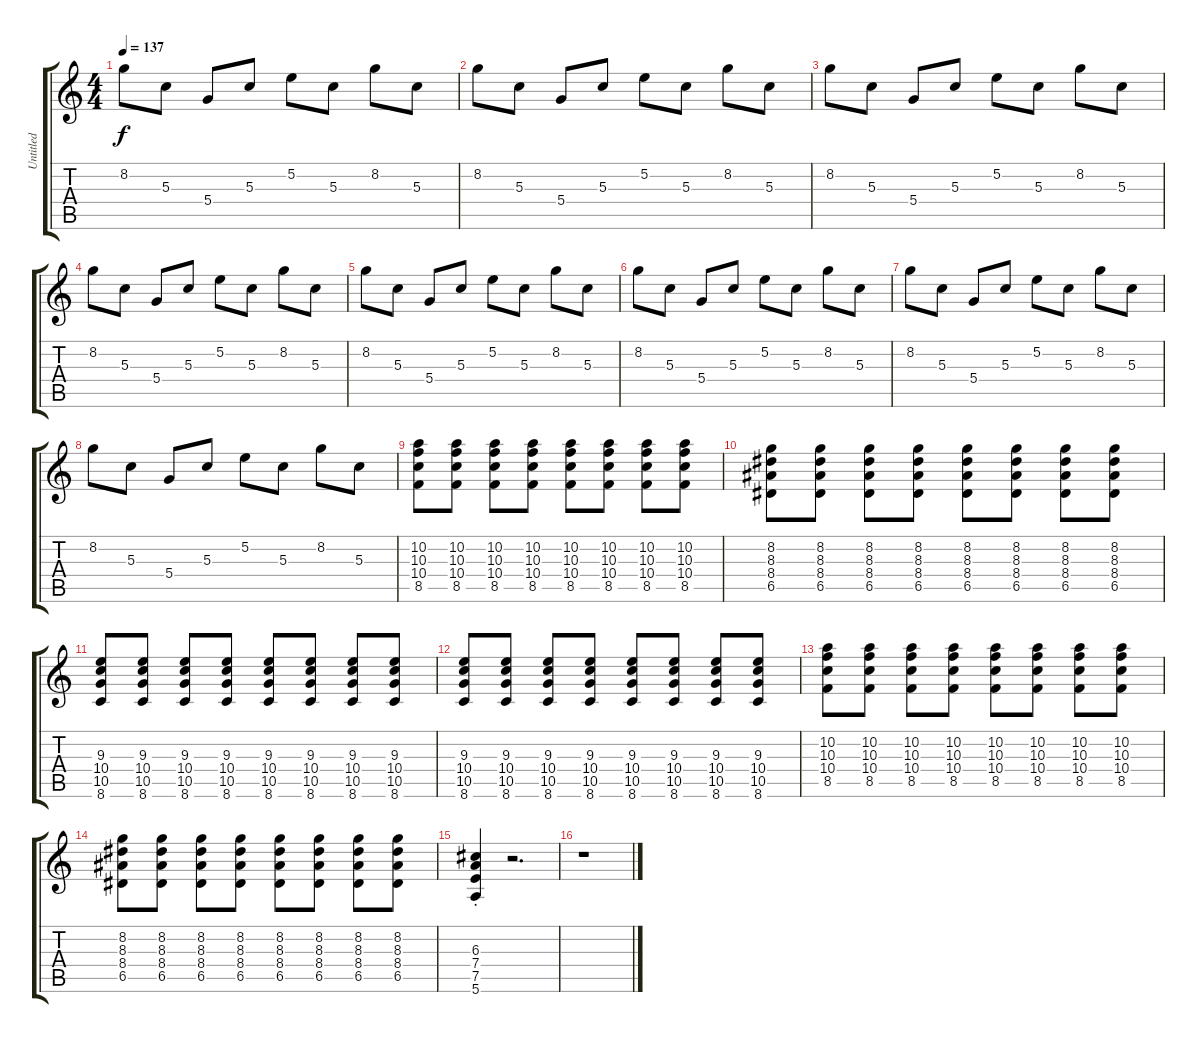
\track ("Untitled" "Untitled") {instrument electricguitarjazz}
\staff {score tabs}
\tuning (E4 B3 G3 D3 A2 E2) {hide}
\ts (4 4)
\tempo 137
\clef g2
\ks c
8.2.8{dy f instrument electricguitarjazz} 5.3.8 5.4.8 5.3.8 5.2.8 5.3.8 8.2.8 5.3.8 |
8.2.8 5.3.8 5.4.8 5.3.8 5.2.8 5.3.8 8.2.8 5.3.8 |
8.2.8 5.3.8 5.4.8 5.3.8 5.2.8 5.3.8 8.2.8 5.3.8 |
8.2.8 5.3.8 5.4.8 5.3.8 5.2.8 5.3.8 8.2.8 5.3.8 |
8.2.8 5.3.8 5.4.8 5.3.8 5.2.8 5.3.8 8.2.8 5.3.8 |
8.2.8 5.3.8 5.4.8 5.3.8 5.2.8 5.3.8 8.2.8 5.3.8 |
8.2.8 5.3.8 5.4.8 5.3.8 5.2.8 5.3.8 8.2.8 5.3.8 |
8.2.8 5.3.8 5.4.8 5.3.8 5.2.8 5.3.8 8.2.8 5.3.8 |
(10.2 10.3 10.4 8.5).8 (10.2 10.3 10.4 8.5).8 (10.2 10.3 10.4 8.5).8 (10.2 10.3 10.4 8.5).8 (10.2 10.3 10.4 8.5).8 (10.2 10.3 10.4 8.5).8 (10.2 10.3 10.4 8.5).8 (10.2 10.3 10.4 8.5).8 |
(8.2 8.3 8.4 6.5).8 (8.2 8.3 8.4 6.5).8 (8.2 8.3 8.4 6.5).8 (8.2 8.3 8.4 6.5).8 (8.2 8.3 8.4 6.5).8 (8.2 8.3 8.4 6.5).8 (8.2 8.3 8.4 6.5).8 (8.2 8.3 8.4 6.5).8 |
(9.3 10.4 10.5 8.6).8 (9.3 10.4 10.5 8.6).8 (9.3 10.4 10.5 8.6).8 (9.3 10.4 10.5 8.6).8 (9.3 10.4 10.5 8.6).8 (9.3 10.4 10.5 8.6).8 (9.3 10.4 10.5 8.6).8 (9.3 10.4 10.5 8.6).8 |
(9.3 10.4 10.5 8.6).8 (9.3 10.4 10.5 8.6).8 (9.3 10.4 10.5 8.6).8 (9.3 10.4 10.5 8.6).8 (9.3 10.4 10.5 8.6).8 (9.3 10.4 10.5 8.6).8 (9.3 10.4 10.5 8.6).8 (9.3 10.4 10.5 8.6).8 |
(10.2 10.3 10.4 8.5).8 (10.2 10.3 10.4 8.5).8 (10.2 10.3 10.4 8.5).8 (10.2 10.3 10.4 8.5).8 (10.2 10.3 10.4 8.5).8 (10.2 10.3 10.4 8.5).8 (10.2 10.3 10.4 8.5).8 (10.2 10.3 10.4 8.5).8 |
(8.2 8.3 8.4 6.5).8 (8.2 8.3 8.4 6.5).8 (8.2 8.3 8.4 6.5).8 (8.2 8.3 8.4 6.5).8 (8.2 8.3 8.4 6.5).8 (8.2 8.3 8.4 6.5).8 (8.2 8.3 8.4 6.5).8 (8.2 8.3 8.4 6.5).8 |
(6.3{st} 7.4{st} 7.5{st} 5.6{st}).4 r.2{d} |
r.1
